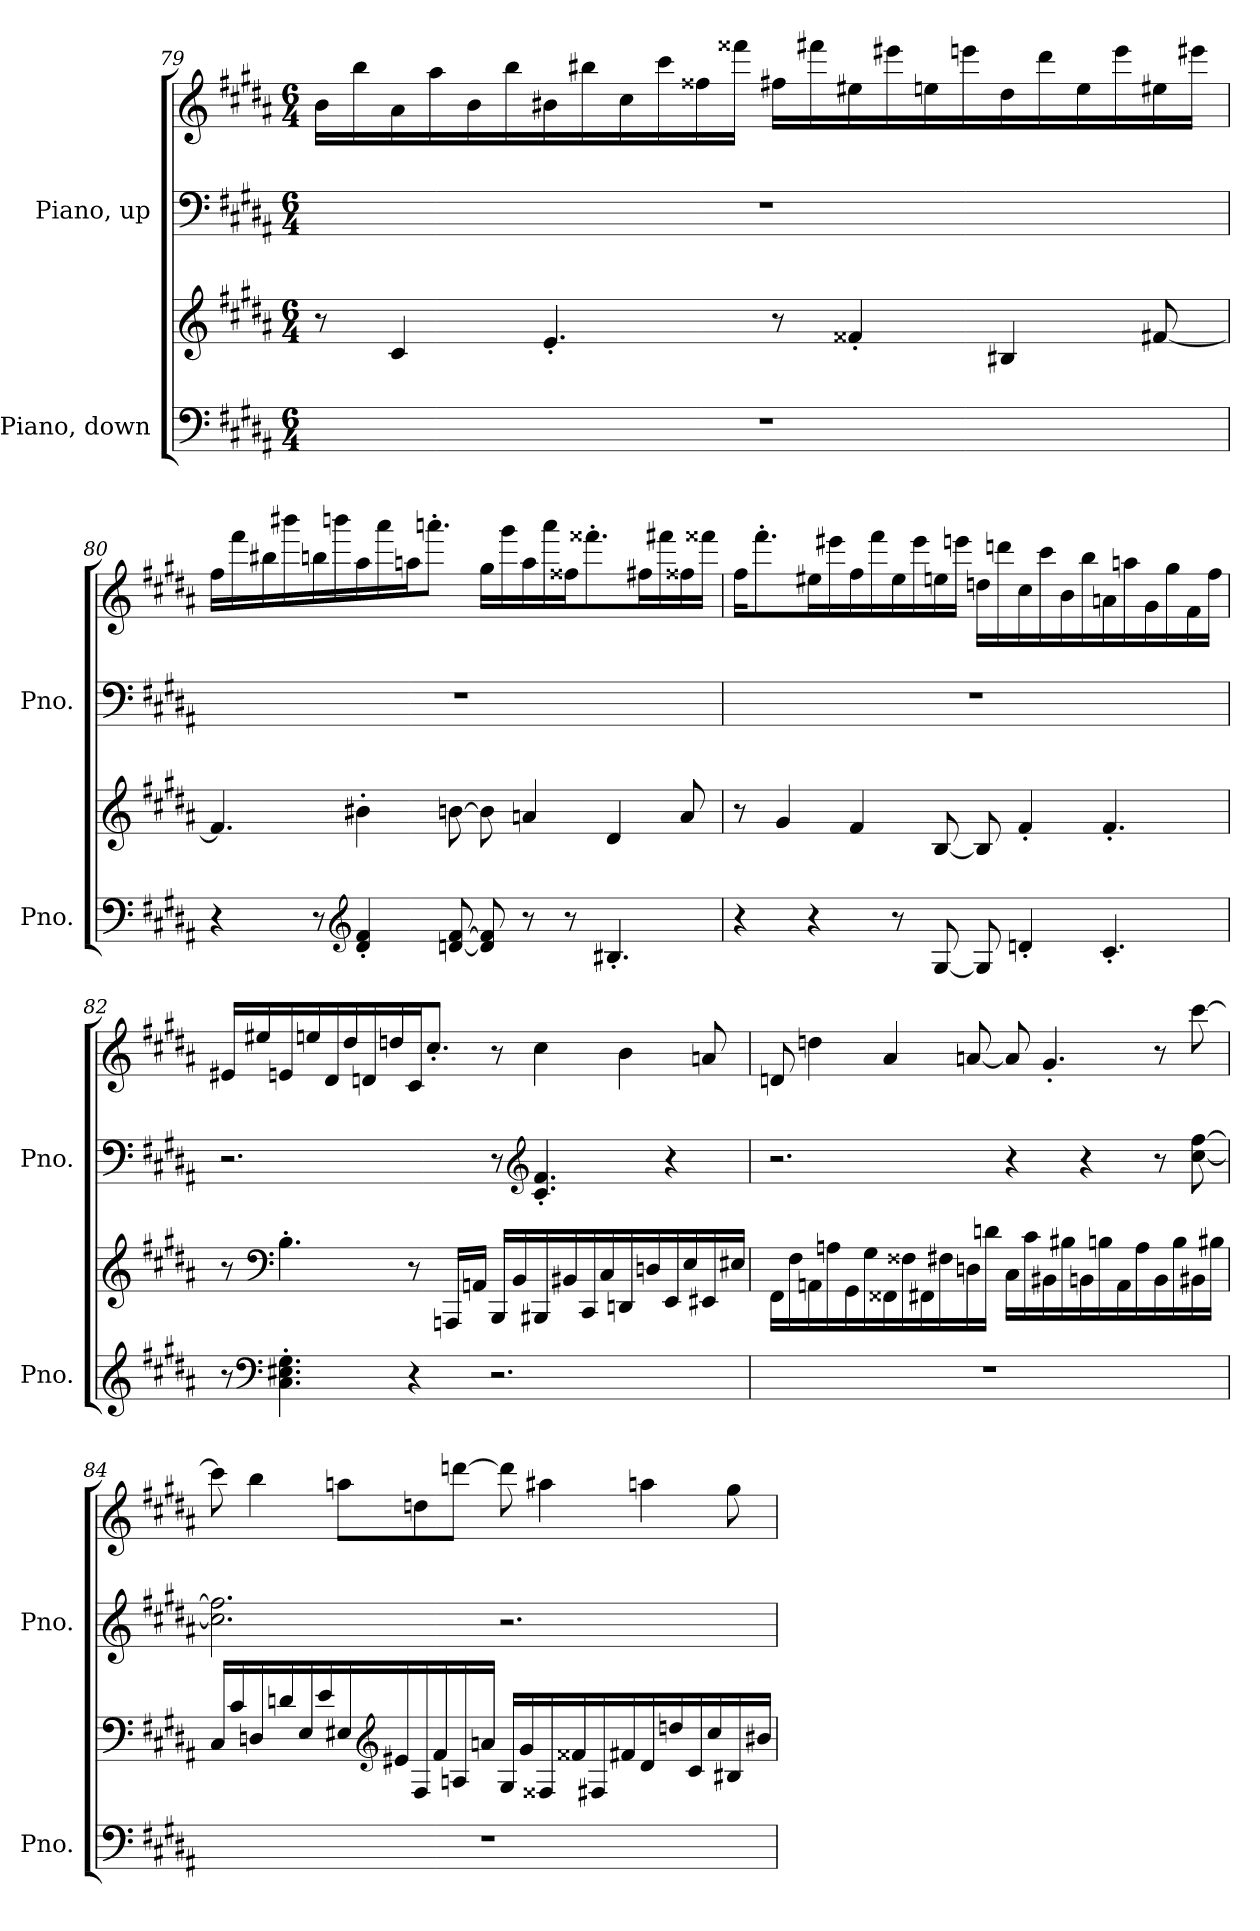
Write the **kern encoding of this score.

**kern	**kern	**kern	**kern
*part2	*part2	*part1	*part1
*staff4	*staff3	*staff2	*staff1
*I"Piano, down	*	*I"Piano, up	*
*I'Pno.	*	*I'Pno.	*
!!LO:LB:g=z
*clefF4	*clefG2	*clefF4	*clefG2
*k[f#c#g#d#a#]	*k[f#c#g#d#a#]	*k[f#c#g#d#a#]	*k[f#c#g#d#a#]
*M6/4	*M6/4	*M6/4	*M6/4
=79	=79	=79	=79
1.r	8r	1.r	16b\LL
.	.	.	16bb\
.	4c#/	.	16a#\
.	.	.	16aa#\
.	.	.	16b\
.	.	.	16bb\
.	4.e'/	.	16b#X\
.	.	.	16bb#X\
.	.	.	16cc#\
.	.	.	16ccc#\
.	.	.	16ff##X\
.	.	.	16fff##X\JJ
.	8r	.	16ff#X\LL
.	.	.	16fff#X\
.	4f##X'/	.	16ee#X\
.	.	.	16eee#X\
.	.	.	16een\
.	.	.	16eeen\
.	4B#X/	.	16dd#\
.	.	.	16ddd#\
.	.	.	16ee\
.	.	.	16eee\
.	[8f#X/	.	16ee#X\
.	.	.	16eee#X\JJ
!!LO:LB:g=z
=80	=80	=80	=80
4r	4.f#/]	1.r	16ff#\LL
.	.	.	16fff#\
.	.	.	16bb#X\
.	.	.	16bbb#X\
8r	.	.	16bbn\
.	.	.	16bbbn\
*clefG2	*	*	*
4d#/' 4f#/'	4b#X'\	.	16aa#\
.	.	.	16aaa#\
.	.	.	16aan\J
.	.	.	8.aaan'\J
[8dn/ [8f#/	[8bn\	.	.
8d/] 8f#/]	8b\]	.	16gg#\LL
.	.	.	16ggg#\
8r	4an/	.	16aa\
.	.	.	16aaa\
8r	.	.	16ff##X\J
.	.	.	8.fff##X'\
4.B#X'/	4d#/	.	.
.	.	.	16ff#X\L
.	.	.	16fff#X\
.	8a/	.	16ff##X\
.	.	.	16fff##X\JJ
!!LO:PB:g=z
=81	=81	=81	=81
4r	8r	1.r	16ff#\KL
.	.	.	8.fff#'\
.	4g#/	.	.
4r	.	.	16ee#X\L
.	.	.	16eee#X\
.	4f#/	.	16ff#\
.	.	.	16fff#\
8r	.	.	16ee#\
.	.	.	16eee#\
[8G#/	[8B/	.	16een\
.	.	.	16eeen\JJ
8G#/]	8B/]	.	16ddn\LL
.	.	.	16dddn\
4dn'/	4f#'/	.	16cc#\
.	.	.	16ccc#\
.	.	.	16b\
.	.	.	16bb\
4.c#'/	4.f#'/	.	16an\
.	.	.	16aan\
.	.	.	16g#\
.	.	.	16gg#\
.	.	.	16f#\
.	.	.	16ff#\JJ
!!LO:LB:g=z
=82	=82	=82	=82
8r	8r	2.r	16e#X/LL
.	.	.	16ee#X/
*clefF4	*clefF4	*	*
4.C#\' 4.E#X\' 4.G#\'	4.B'\	.	16en/
.	.	.	16een/
.	.	.	16d#/
.	.	.	16dd#/
.	.	.	16dn/
.	.	.	16ddn/
4r	8r	.	16c#/J
.	.	.	8.cc#'/J
.	16AAAn/LL	.	.
.	16AAn/JJ	.	.
2.r	16BBB/LL	8r	8r
.	16BB/	.	.
*	*	*clefG2	*
.	16BBB#X/	4.c#/' 4.f#/'	4cc#\
.	16BB#X/	.	.
.	16CC#/	.	.
.	16C#/	.	.
.	16DDn/	.	4b\
.	16Dn/	.	.
.	16EE/	4r	.
.	16E/	.	.
.	16EE#X/	.	8an/
.	16E#X/JJ	.	.
!!LO:LB:g=z
=83	=83	=83	=83
1.r	16FF#\LL	2.r	8dn/
.	16F#\	.	.
.	16AAn\	.	4ddn\
.	16An\	.	.
.	16GG#\	.	.
.	16G#\	.	.
.	16FF##X\	.	4a#/
.	16F##X\	.	.
.	16FF#X\	.	.
.	16F#X\	.	.
.	16Dn\	.	[8an/
.	16dn\JJ	.	.
.	16C#\LL	4r	8a/]
.	16c#\	.	.
.	16BB#X\	.	4.g#'/
.	16B#X\	.	.
.	16BBn\	4r	.
.	16Bn\	.	.
.	16AA\	.	.
.	16A\	.	.
.	16BB\	8r	8r
.	16B\	.	.
.	16BB#X\	[8cc#\ [8ff#\	[8ccc#\
.	16B#X\JJ	.	.
!!LO:PB:g=z
=84	=84	=84	=84
1.r	16C#/LL	2.cc#\] 2.ff#\]	8ccc#\]
.	16c#/	.	.
.	16Dn/	.	4bb\
.	16dn/	.	.
.	16E/	.	.
.	16e/	.	.
.	16E#X/	.	8aan\L
*	*clefG2	*	*
.	16e#X/	.	.
.	16F#/	.	8ddn\
.	16f#/	.	.
.	16An/	.	[8dddn\J
.	16an/JJ	.	.
.	16G#/LL	2.r	8ddd\]
.	16g#/	.	.
.	16F##X/	.	4aa#X\
.	16f##X/	.	.
.	16F#X/	.	.
.	16f#X/	.	.
.	16d/	.	4aan\
.	16ddn/	.	.
.	16c#/	.	.
.	16cc#/	.	.
.	16B#X/	.	8gg#\
.	16b#X/JJ	.	.
=	=	=	=
*-	*-	*-	*-
